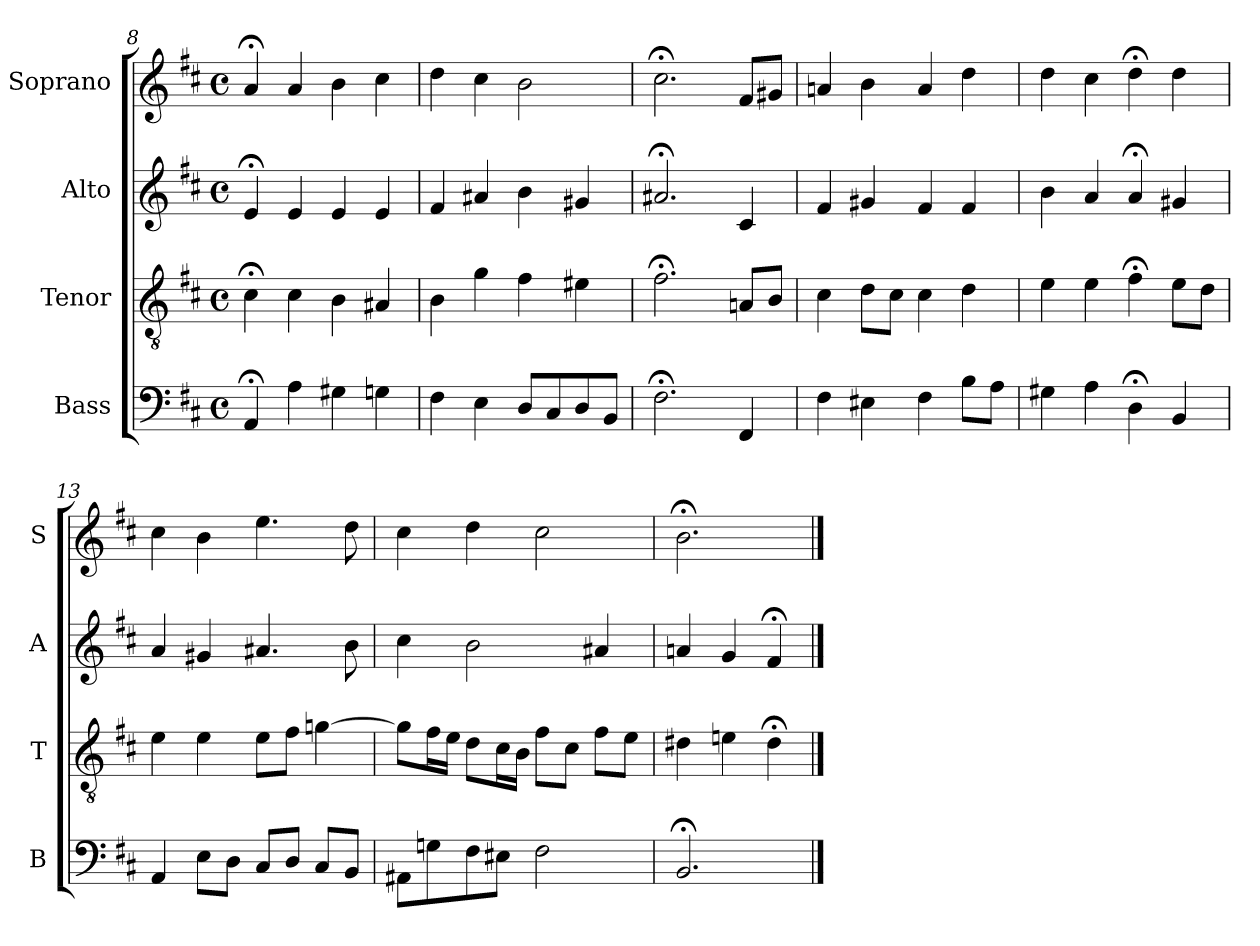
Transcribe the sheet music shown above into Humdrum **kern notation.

**kern	**kern	**kern	**kern
*part4	*part3	*part2	*part1
*staff4	*staff3	*staff2	*staff1
*I"Bass	*I"Tenor	*I"Alto	*I"Soprano
*I'B	*I'T	*I'A	*I'S
*clefF4	*clefGv2	*clefG2	*clefG2
*k[f#c#]	*k[f#c#]	*k[f#c#]	*k[f#c#]
*b:	*b:	*b:	*b:
*M4/4	*M4/4	*M4/4	*M4/4
*met(c)	*met(c)	*met(c)	*met(c)
=8	=8	=8	=8
4AA;<	4c#;<	4e;<	4a;<
4A	4c#	4e	4a
4G#X	4B	4e	4b
4Gn	4A#X	4e	4cc#
=9	=9	=9	=9
4F#	4B	4f#	4dd
4E	4g	4a#X	4cc#
8DL	4f#	4b	2b
8C#	.	.	.
8D	4e#X	4g#X	.
8BBJ	.	.	.
=10	=10	=10	=10
2.F#;<	2.f#;<	2.a#X;<	2.cc#;<
4FF#	8AnL	4c#	8f#L
.	8BJ	.	8g#XJ
=11	=11	=11	=11
4F#	4c#	4f#	4an
4E#X	8dL	4g#X	4b
.	8c#J	.	.
4F#	4c#	4f#	4a
8BL	4d	4f#	4dd
8AJ	.	.	.
=12	=12	=12	=12
4G#Xi	4ei	4bi	4ddi
4A	4e	4a	4cc#
4D;<	4f#;<	4a;<	4dd;<
4BB	8eL	4g#X	4dd
.	8dJ	.	.
=13	=13	=13	=13
4AA	4e	4a	4cc#
8EL	4e	4g#X	4b
8DJ	.	.	.
8C#L	8eL	4.a#X	4.ee
8DJ	8f#J	.	.
8C#L	[4gn	.	.
8BBJ	.	8b	8dd
=14	=14	=14	=14
8AA#XL	8gL]	4cc#	4cc#
8Gn	16f#L	.	.
.	16eJJ	.	.
8F#	8dL	2b	4dd
8E#XJ	16c#L	.	.
.	16BJJ	.	.
2F#	8f#L	.	2cc#
.	8c#J	.	.
.	8f#L	4a#X	.
.	8eJ	.	.
=15	=15	=15	=15
2.BB;<	4d#X	4an	2.b;<
.	4en	4g	.
.	4d#;<	4f#;<	.
==	==	==	==
*-	*-	*-	*-
